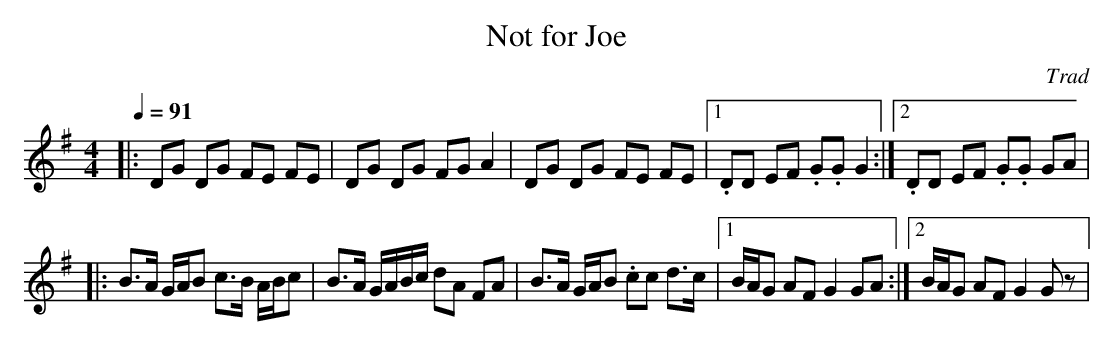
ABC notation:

X:1
T: Not for Joe
C: Trad
M: 4/4
L: 1/8
Q:1/4=91
K:G % 1 sharps
|: DG DG FE FE|DG DG FG A2|DG DG FE FE|1 .DD EF .G.G G2 :|2 .DD EF .G.G GA|
|: B3/2A/2 G/2A/2B c3/2B/2 A/2B/2c|B3/2A/2 G/2A/2B/2c/2 dA FA|\
B3/2A/2 G/2A/2B .cc d3/2c/2 |1 B/2A/2G AF G2 GA:|2 B/2A/2G AF G2 G z|
